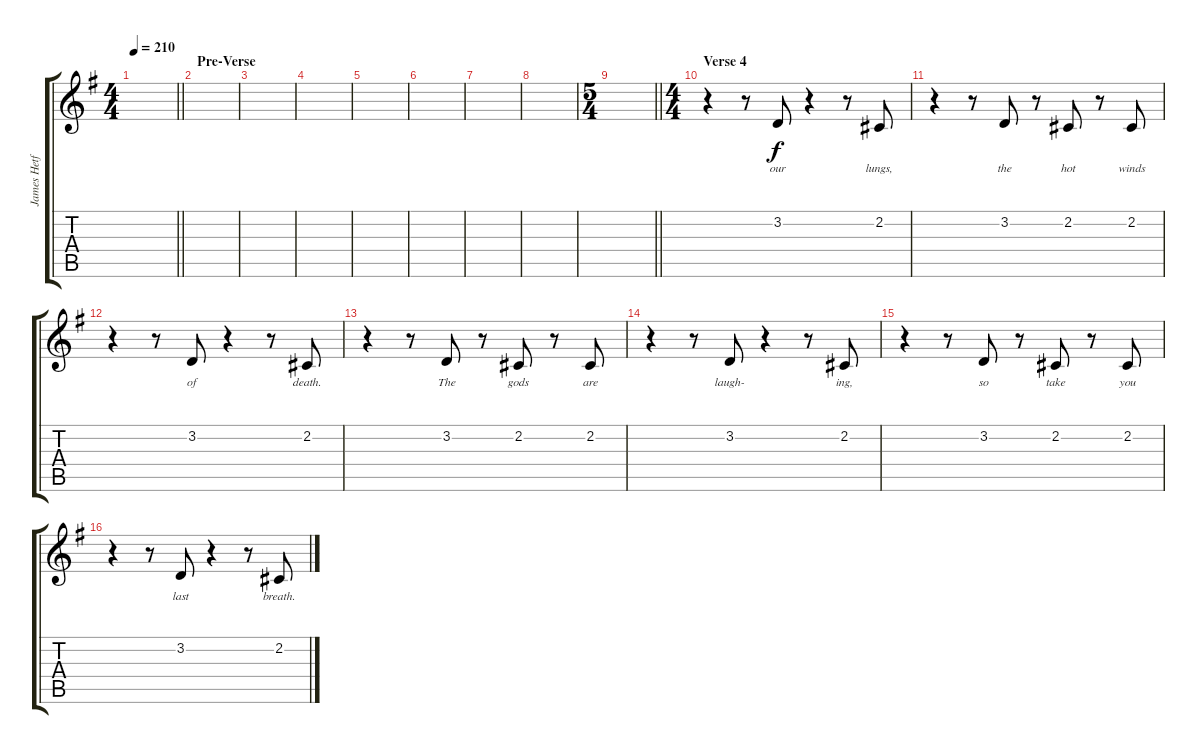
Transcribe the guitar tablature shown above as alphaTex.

\track ("James Hetfield Vocals" "James Hetf") {instrument lead2sawtooth}
\staff {score tabs}
\tuning (E4 B3 G3 D3 A2 E2) {hide}
\ts (4 4)
\tempo 210
\clef g2
\barLineRight lightlight
\ks g
|
\section ("" "Pre-Verse")
|
|
|
|
|
|
|
\ts (5 4)
\barLineRight lightlight
|
\ts (4 4)
\section ("" "Verse 4")
r.4 r.8 3.2.8{lyrics (0 "our") lyrics (1 "") lyrics (2 "") lyrics (3 "") lyrics (4 "")} r.4 r.8 2.2.8{lyrics (0 "lungs,") lyrics (1 "") lyrics (2 "") lyrics (3 "") lyrics (4 "")} |
r.4 r.8 3.2.8{lyrics (0 "the") lyrics (1 "") lyrics (2 "") lyrics (3 "") lyrics (4 "")} r.8 2.2.8{lyrics (0 "hot") lyrics (1 "") lyrics (2 "") lyrics (3 "") lyrics (4 "")} r.8 2.2.8{lyrics (0 "winds") lyrics (1 "") lyrics (2 "") lyrics (3 "") lyrics (4 "")} |
r.4 r.8 3.2.8{lyrics (0 "of") lyrics (1 "") lyrics (2 "") lyrics (3 "") lyrics (4 "")} r.4 r.8 2.2.8{lyrics (0 "death.") lyrics (1 "") lyrics (2 "") lyrics (3 "") lyrics (4 "")} |
r.4 r.8 3.2.8{lyrics (0 "The") lyrics (1 "") lyrics (2 "") lyrics (3 "") lyrics (4 "")} r.8 2.2.8{lyrics (0 "gods") lyrics (1 "") lyrics (2 "") lyrics (3 "") lyrics (4 "")} r.8 2.2.8{lyrics (0 "are") lyrics (1 "") lyrics (2 "") lyrics (3 "") lyrics (4 "")} |
r.4 r.8 3.2.8{lyrics (0 "laugh-") lyrics (1 "") lyrics (2 "") lyrics (3 "") lyrics (4 "")} r.4 r.8 2.2.8{lyrics (0 "ing,") lyrics (1 "") lyrics (2 "") lyrics (3 "") lyrics (4 "")} |
r.4 r.8 3.2.8{lyrics (0 "so") lyrics (1 "") lyrics (2 "") lyrics (3 "") lyrics (4 "")} r.8 2.2.8{lyrics (0 "take") lyrics (1 "") lyrics (2 "") lyrics (3 "") lyrics (4 "")} r.8 2.2.8{lyrics (0 "you") lyrics (1 "") lyrics (2 "") lyrics (3 "") lyrics (4 "")} |
r.4 r.8 3.2.8{lyrics (0 "last") lyrics (1 "") lyrics (2 "") lyrics (3 "") lyrics (4 "")} r.4 r.8 2.2.8{lyrics (0 "breath.") lyrics (1 "") lyrics (2 "") lyrics (3 "") lyrics (4 "")}
